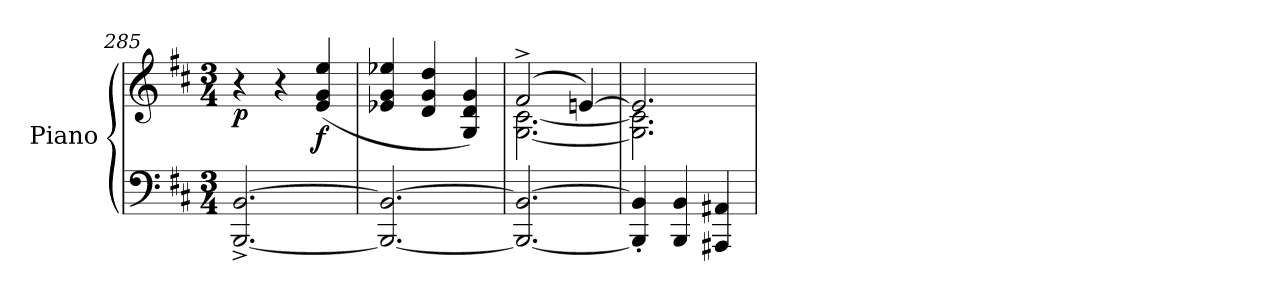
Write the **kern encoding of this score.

**kern	**kern	**dynam
*part1	*part1	*part1
*staff2	*staff1	*staff1/2
*I"Piano	*	*
*I'Pno	*	*
*clefF4	*clefG2	*
*k[f#c#]	*k[f#c#]	*
*M3/4	*M3/4	*
=285	=285	=285
!	!	!LO:DY:b
[2.BBB/^ [2.BB/^	4r	p
.	4r	.
!	!	!LO:DY:b
.	(>4e/ 4g/ 4ee/	f
=286	=286	=286
2.BBB/_ 2.BB/_	4e-X/ 4g/ 4ee-X/	.
.	4d/ 4g/ 4dd/	.
.	4G/ 4d/ 4g/)	.
=287	=287	=287
*	*^	*
2.BBB/_ 2.BB/_	(2f#^/	[2.G\ [2.c#\	.
.	[4en/)	.	.
=288	=288	=288	=288
4BBB/]' 4BB/]'	2.e/]	2.G\] 2.c#\]	.
4BBB/ 4BB/	.	.	.
4AAA#X/ 4AA#X/	.	.	.
*	*v	*v	*
=	=	=
*-	*-	*-
